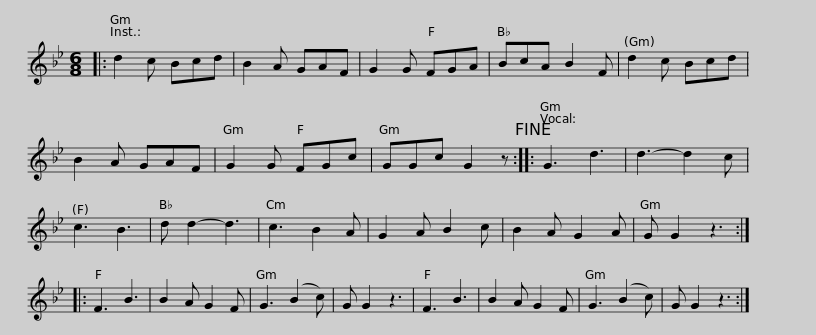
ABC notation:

X:1
L:1/8
M:6/8
I:linebreak $
K:Gmin
V:1 treble
V:1
|: d2 c Bcd | B2 A GAF | G2 G FGA | BcA B2 F | d2 c Bcd | %5
 B2 A GAF | G2 G FGc |$ GGc G2 z!fine! :: G3 d3 | d3- d2 c | %10
 c3 B3 | d d2- d3 | c3 B2 A | G2 A B2 c | B2 A G2 A | %15
 G G2 z3 :: F3 B3 |$ B2 A G2 F | G3 (B2 c) | G G2 z3 | %20
 F3 B3 | B2 A G2 F | G3 (B2 c) | G G2 z3 :| %24
